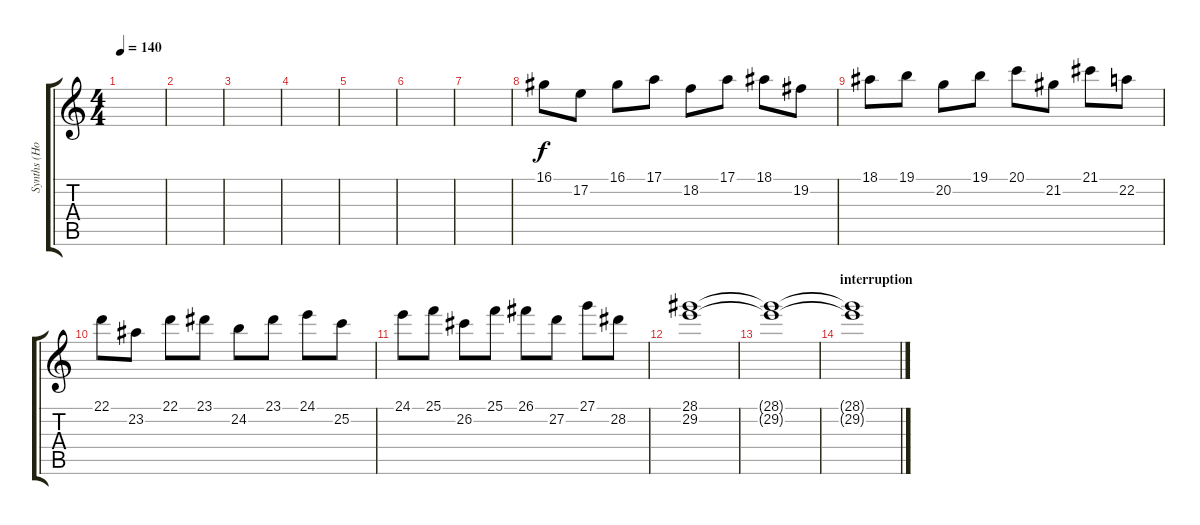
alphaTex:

\track ("Synths (Hodgson)" "Synths (Ho") {instrument stringensemble1}
\staff {score tabs}
\tuning (E4 B3 G3 D3 A2 E2) {hide}
\ts (4 4)
\tempo 140
\clef g2
\ks c
|
|
|
|
|
|
|
16.1.8{volume 11} 17.2.8 16.1.8 17.1.8 18.2.8 17.1.8 18.1.8 19.2.8 |
18.1.8 19.1.8 20.2.8 19.1.8 20.1.8 21.2.8 21.1.8 22.2.8 |
22.1.8 23.2.8 22.1.8 23.1.8 24.2.8 23.1.8 24.1.8 25.2.8 |
24.1.8 25.1.8 26.2.8 25.1.8 26.1.8 27.2.8 27.1.8 28.2.8 |
(28.1 29.2).1 |
(28.1{t} 29.2{t}).1{volume 0} |
\section ("" "interruption")
(28.1{t} 29.2{t}).1
